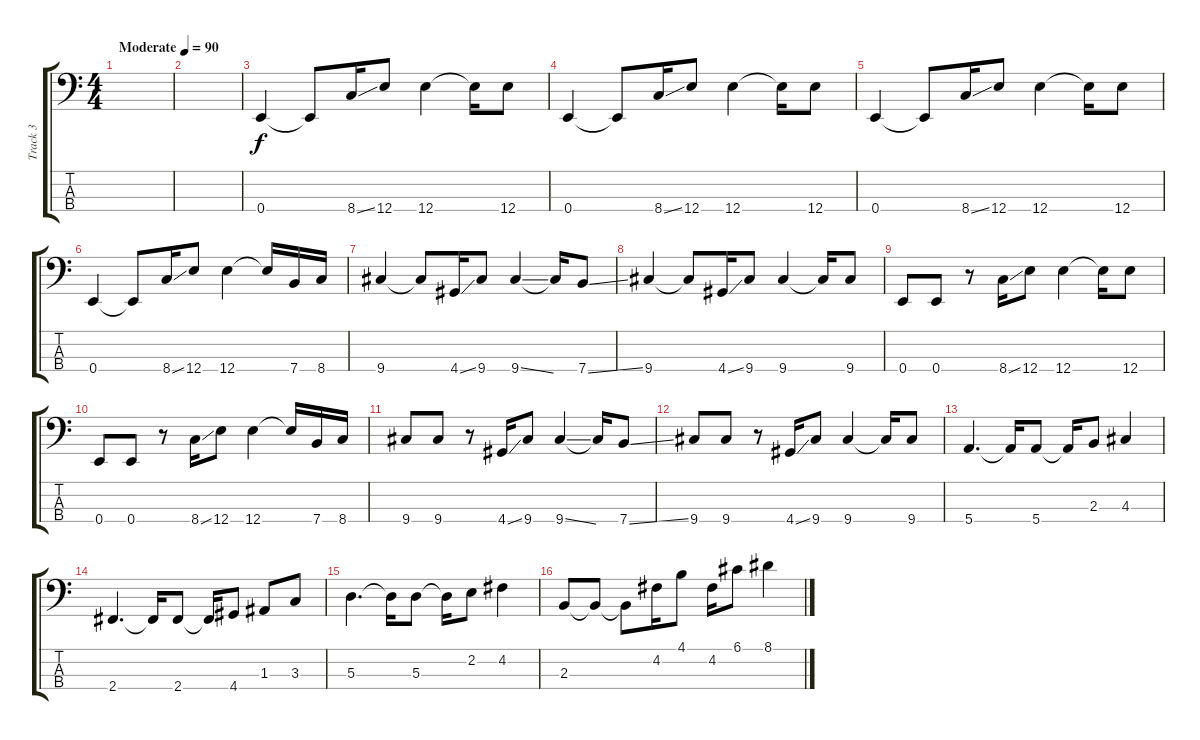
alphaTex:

\track ("Track 3" "Track 3") {instrument electricbassfinger}
\staff {score tabs}
\tuning (G2 D2 A1 E1) {hide}
\ts (4 4)
\tempo (90 "Moderate")
\clef f4
\ks c
|
|
0.4.4 0.4{t}.8 8.4{ss}.16 12.4.8 12.4.4 12.4{t}.16 12.4.8 |
0.4.4 0.4{t}.8 8.4{ss}.16 12.4.8 12.4.4 12.4{t}.16 12.4.8 |
0.4.4 0.4{t}.8 8.4{ss}.16 12.4.8 12.4.4 12.4{t}.16 12.4.8 |
0.4.4 0.4{t}.8 8.4{ss}.16 12.4.8 12.4.4 12.4{t}.16 7.4.16 8.4.16 |
9.4.4 9.4{t}.8 4.4{ss}.16 9.4.8 9.4{ss}.4 9.4{t}.16 7.4{ss}.8 |
9.4.4 9.4{t}.8 4.4{ss}.16 9.4.8 9.4.4 9.4{t}.16 9.4.8 |
0.4.8 0.4.8 r.8 8.4{ss}.16 12.4.8 12.4.4 12.4{t}.16 12.4.8 |
0.4.8 0.4.8 r.8 8.4{ss}.16 12.4.8 12.4.4 12.4{t}.16 7.4.16 8.4.16 |
9.4.8 9.4.8 r.8 4.4{ss}.16 9.4.8 9.4{ss}.4 9.4{t}.16 7.4{ss}.8 |
9.4.8 9.4.8 r.8 4.4{ss}.16 9.4.8 9.4.4 9.4{t}.16 9.4.8 |
5.4.4{d} 5.4{t}.16 5.4.8 5.4{t}.16 2.3.8 4.3.4 |
2.4.4{d} 2.4{t}.16 2.4.8 2.4{t}.16 4.4.8 1.3.8 3.3.8 |
5.3.4{d} 5.3{t}.16 5.3.8 5.3{t}.16 2.2.8 4.2.4 |
2.3.8 2.3{t}.8 2.3{t}.8 4.2.16 4.1.8 4.2.16 6.1.8 8.1.4
